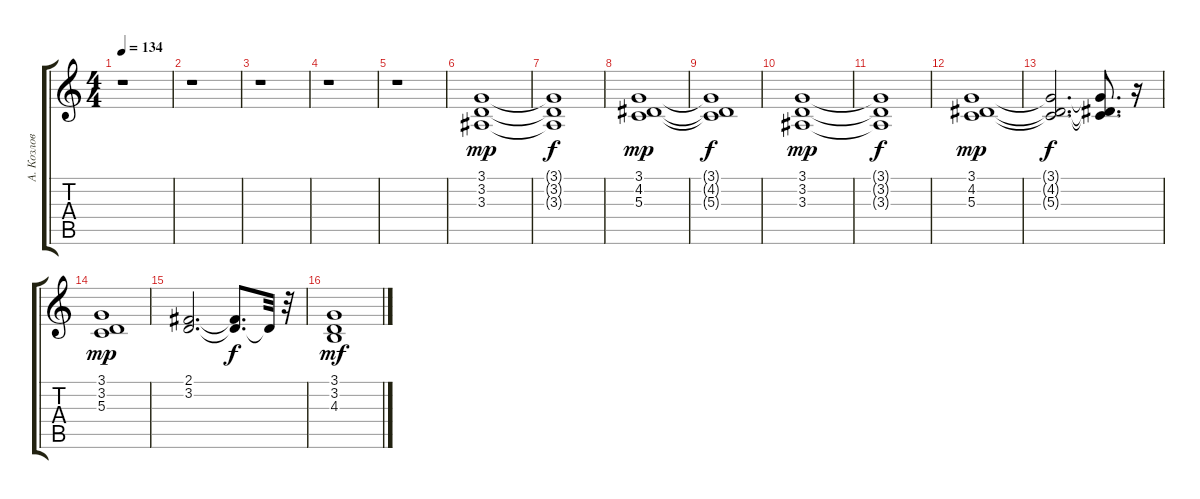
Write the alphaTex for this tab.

\track ("А. Козлов" "А. Козлов") {instrument synthstrings1}
\staff {score tabs}
\tuning (E4 B3 G3 D3 A2 E2) {hide}
\ts (4 4)
\tempo 134
\clef g2
\ks c
r.1{dy mp} |
r.1 |
r.1 |
r.1 |
r.1 |
(3.1 3.2 3.3).1 |
(3.1{t} 3.2{t} 3.3{t}).1{dy f} |
(3.1 4.2 5.3).1{dy mp} |
(3.1{t} 4.2{t} 5.3{t}).1{dy f} |
(3.1 3.2 3.3).1{dy mp} |
(3.1{t} 3.2{t} 3.3{t}).1{dy f} |
(3.1 4.2 5.3).1{dy mp} |
(3.1{t} 4.2{t} 5.3{t}).2{d dy f} (3.1{t} 4.2{t} 5.3{t}).8{d} r.16 |
(3.1 3.2 5.3).1{dy mp} |
(2.1 3.2).2{d} (2.1{t} 3.2{t}).8{d dy f} 3.2{t}.32 r.32 |
(3.1 3.2 4.3).1{dy mf}
